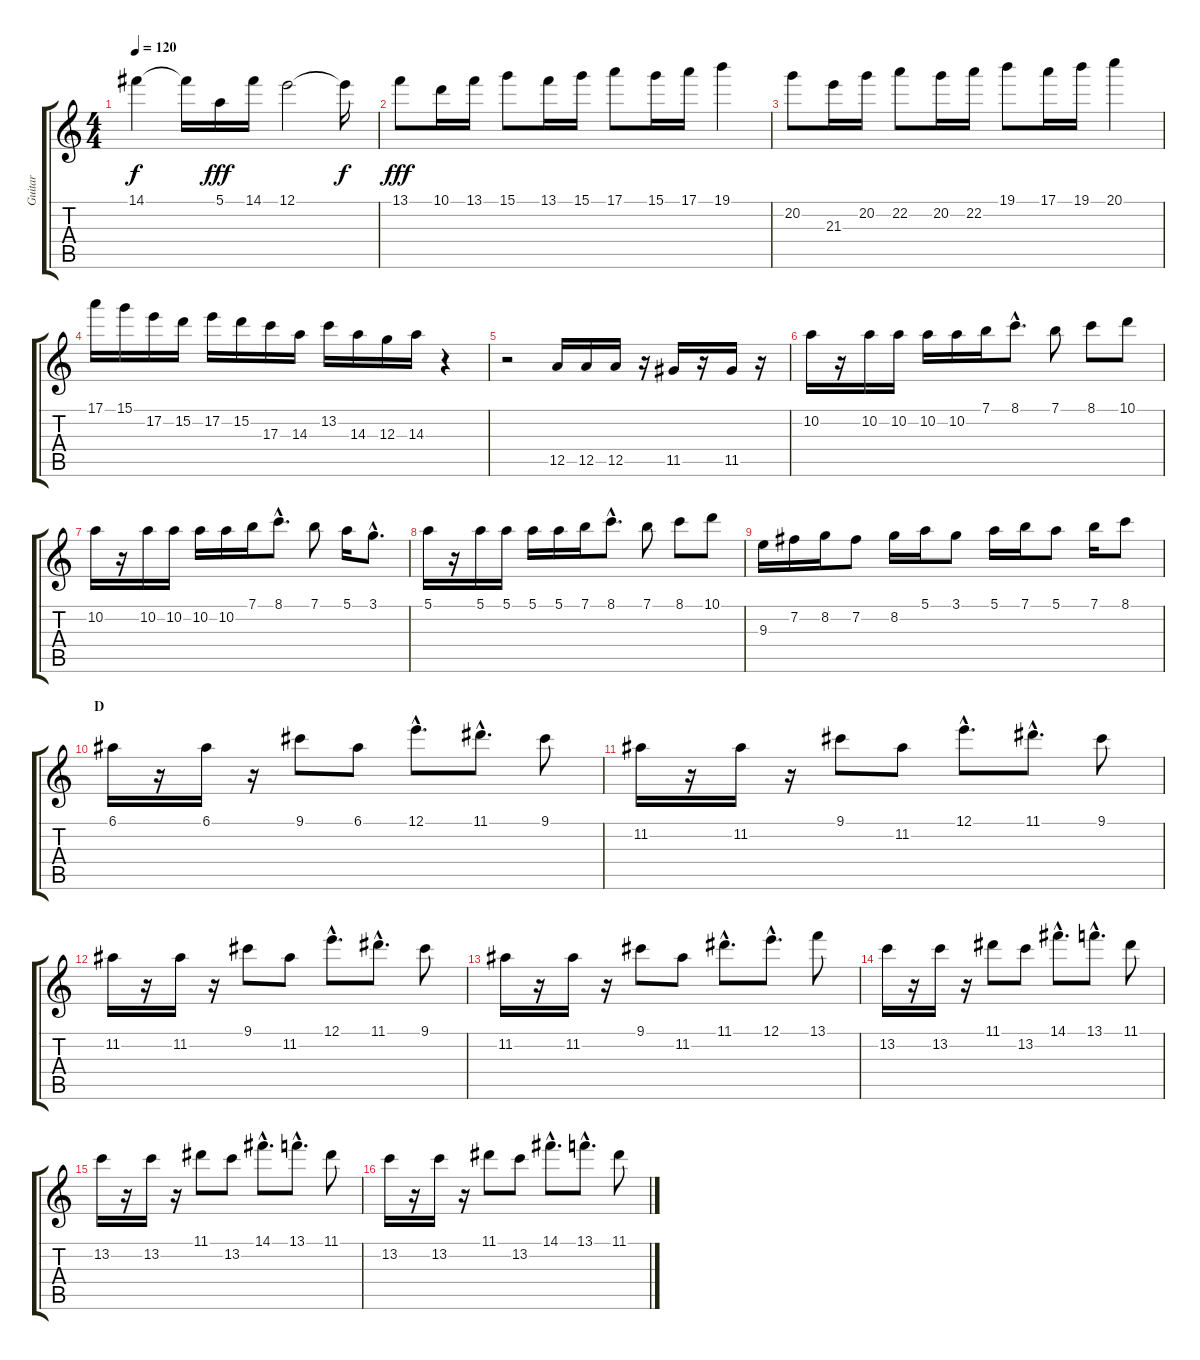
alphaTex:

\track ("Guitar" "Guitar") {instrument overdrivenguitar}
\staff {score tabs}
\tuning (E4 B3 G3 D3 A2 E2) {hide}
\ts (4 4)
\tempo 120
\clef g2
\ks c
14.1{t}.4{dy f} 14.1{t}.16 5.1.16{dy fff} 14.1.16 12.1.2 12.1{t}.16{dy f} |
13.1.8{dy fff} 10.1.16 13.1.16 15.1.8 13.1.16 15.1.16 17.1.8 15.1.16 17.1.16 19.1.4 |
20.2.8 21.3.16 20.2.16 22.2.8 20.2.16 22.2.16 19.1.8 17.1.16 19.1.16 20.1.4 |
17.1.16 15.1.16 17.2.16 15.2.16 17.2.16 15.2.16 17.3.16 14.3.16 13.2.16 14.3.16 12.3.16 14.3.16 r.4 |
r.2 12.5.16 12.5.16 12.5.16 r.16 11.5.16 r.16 11.5.16 r.16 |
10.2.16 r.16 10.2.16 10.2.16 10.2.16 10.2.16 7.1.16 8.1{hac}.8{d} 7.1.8 8.1.8 10.1.8 |
10.2.16 r.16 10.2.16 10.2.16 10.2.16 10.2.16 7.1.16 8.1{hac}.8{d} 7.1.8 5.1.16 3.1{hac}.8{d} |
5.1.16 r.16 5.1.16 5.1.16 5.1.16 5.1.16 7.1.16 8.1{hac}.8{d} 7.1.8 8.1.8 10.1.8 |
9.3.16 7.2.16 8.2.16 7.2.8 8.2.16 5.1.16 3.1.8 5.1.16 7.1.16 5.1.8 7.1.16 8.1.8 |
\section ("" "D")
6.1.16 r.16 6.1.16 r.16 9.1.8 6.1.8 12.1{hac}.8{d} 11.1{hac}.8{d} 9.1.8 |
11.2.16 r.16 11.2.16 r.16 9.1.8 11.2.8 12.1{hac}.8{d} 11.1{hac}.8{d} 9.1.8 |
11.2.16 r.16 11.2.16 r.16 9.1.8 11.2.8 12.1{hac}.8{d} 11.1{hac}.8{d} 9.1.8 |
11.2.16 r.16 11.2.16 r.16 9.1.8 11.2.8 11.1{hac}.8{d} 12.1{hac}.8{d} 13.1.8 |
13.2.16 r.16 13.2.16 r.16 11.1.8 13.2.8 14.1{hac}.8{d} 13.1{hac}.8{d} 11.1.8 |
13.2.16 r.16 13.2.16 r.16 11.1.8 13.2.8 14.1{hac}.8{d} 13.1{hac}.8{d} 11.1.8 |
13.2.16 r.16 13.2.16 r.16 11.1.8 13.2.8 14.1{hac}.8{d} 13.1{hac}.8{d} 11.1.8
